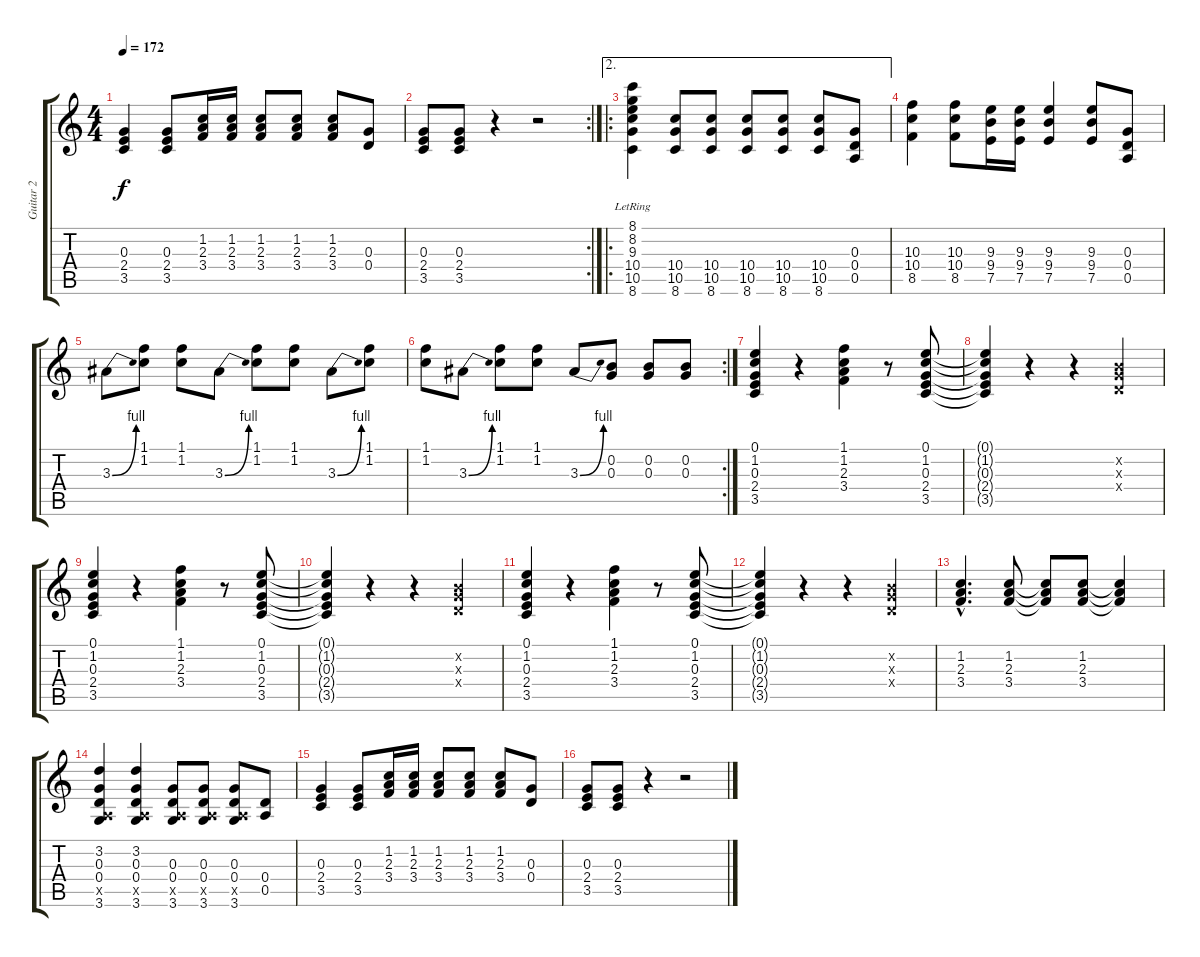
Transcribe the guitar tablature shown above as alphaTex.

\track ("Guitar 2" "Guitar 2") {instrument overdrivenguitar}
\staff {score tabs}
\tuning (E4 B3 G3 D3 A2 E2) {hide}
\ts (4 4)
\tempo 172
\clef g2
\ks c
(0.3 2.4 3.5).4{dy f} (0.3 2.4 3.5).8 (1.2 2.3 3.4).16 (1.2 2.3 3.4).16 (1.2 2.3 3.4).8 (1.2 2.3 3.4).8 (1.2 2.3 3.4).8 (0.3 0.4).8 |
\rc 2
(0.3 2.4 3.5).8 (0.3 2.4 3.5).8 r.4 r.2 |
\ae 2
\ro
(8.1{lr} 8.2{lr} 9.3{lr} 10.4 10.5 8.6).4{volume 13 instrument overdrivenguitar} (10.4 10.5 8.6).8 (10.4 10.5 8.6).8 (10.4 10.5 8.6).8 (10.4 10.5 8.6).8 (10.4 10.5 8.6).8 (0.3 0.4 0.5).8 |
(10.3 10.4 8.5).4 (10.3 10.4 8.5).8 (9.3 9.4 7.5).16 (9.3 9.4 7.5).16 (9.3 9.4 7.5).4 (9.3 9.4 7.5).8 (0.3 0.4 0.5).8 |
3.3{be (bend 0 0 60 4)}.8{volume 16 instrument distortionguitar} (1.1 1.2).8 (1.1 1.2).8 3.3{be (bend 0 0 60 4)}.8 (1.1 1.2).8 (1.1 1.2).8 3.3{be (bend 0 0 60 4)}.8 (1.1 1.2).8 |
\rc 2
(1.1 1.2).8 3.3{be (bend 0 0 60 4)}.8 (1.1 1.2).8 (1.1 1.2).8 3.3{be (bend 0 0 60 4)}.8 (0.2 0.3).8 (0.2 0.3).8 (0.2 0.3).8 |
(0.1 1.2 0.3 2.4 3.5).4{volume 10 instrument electricguitarclean} r.4 (1.1 1.2 2.3 3.4).4 r.8 (0.1 1.2 0.3 2.4 3.5).8 |
(0.1{t} 1.2{t} 0.3{t} 2.4{t} 3.5{t}).4 r.4 r.4 (0.2{x} 0.3{x} 0.4{x}).4 |
(0.1 1.2 0.3 2.4 3.5).4{volume 10 instrument electricguitarclean} r.4 (1.1 1.2 2.3 3.4).4 r.8 (0.1 1.2 0.3 2.4 3.5).8 |
(0.1{t} 1.2{t} 0.3{t} 2.4{t} 3.5{t}).4 r.4 r.4 (0.2{x} 0.3{x} 0.4{x}).4 |
(0.1 1.2 0.3 2.4 3.5).4{volume 10 instrument electricguitarclean} r.4 (1.1 1.2 2.3 3.4).4 r.8 (0.1 1.2 0.3 2.4 3.5).8 |
(0.1{t} 1.2{t} 0.3{t} 2.4{t} 3.5{t}).4 r.4 r.4 (0.2{x} 0.3{x} 0.4{x}).4 |
(1.2{hac} 2.3{hac} 3.4{hac}).4{d volume 13 instrument electricguitarclean} (1.2 2.3 3.4).8 (1.2{t} 2.3{t} 3.4{t}).8 (1.2 2.3 3.4).8 (1.2{t} 2.3{t} 3.4{t}).4 |
(3.2 0.3 0.4 0.5{x} 3.6).4 (3.2 0.3 0.4 0.5{x} 3.6).4 (0.3 0.4 0.5{x} 3.6).8 (0.3 0.4 0.5{x} 3.6).8 (0.3 0.4 0.5{x} 3.6).8 (0.4 0.5).8 |
(0.3 2.4 3.5).4{instrument overdrivenguitar} (0.3 2.4 3.5).8 (1.2 2.3 3.4).16 (1.2 2.3 3.4).16 (1.2 2.3 3.4).8 (1.2 2.3 3.4).8 (1.2 2.3 3.4).8 (0.3 0.4).8 |
(0.3 2.4 3.5).8 (0.3 2.4 3.5).8 r.4 r.2
